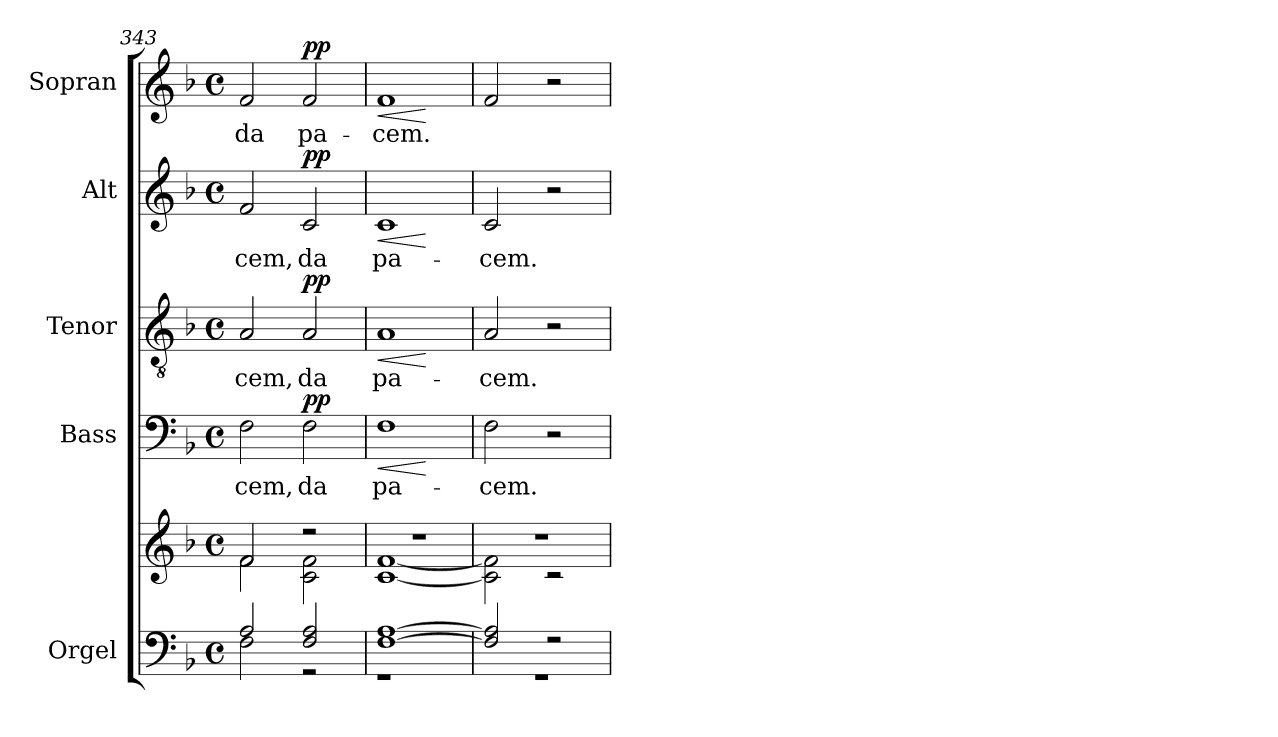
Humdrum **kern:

**kern	**kern	**kern	**text	**dynam	**kern	**text	**dynam	**kern	**text	**dynam	**kern	**text	**dynam
*part5	*part5	*part4	*part4	*part4	*part3	*part3	*part3	*part2	*part2	*part2	*part1	*part1	*part1
*staff6	*staff5	*staff4	*staff4	*staff4	*staff3	*staff3	*staff3	*staff2	*staff2	*staff2	*staff1	*staff1	*staff1
*I"Orgel	*	*I"Bass	*	*	*I"Tenor	*	*	*I"Alt	*	*	*I"Sopran	*	*
*I'Org.	*	*I'B.	*	*	*I'T.	*	*	*I'A.	*	*	*I'S.	*	*
*clefF4	*clefG2	*clefF4	*	*	*clefGv2	*	*	*clefG2	*	*	*clefG2	*	*
*k[b-]	*k[b-]	*k[b-]	*	*	*k[b-]	*	*	*k[b-]	*	*	*k[b-]	*	*
*F:	*F:	*F:	*	*	*F:	*	*	*F:	*	*	*F:	*	*
*M4/4	*M4/4	*M4/4	*	*	*M4/4	*	*	*M4/4	*	*	*M4/4	*	*
*met(c)	*met(c)	*met(c)	*	*	*met(c)	*	*	*met(c)	*	*	*met(c)	*	*
=343	=343	=343	=343	=343	=343	=343	=343	=343	=343	=343	=343	=343	=343
*^	*^	*	*	*	*	*	*	*	*	*	*	*	*
!	!	!	!	!	!LO:LY:b	!	!	!LO:LY:b	!	!	!LO:LY:b	!	!	!LO:LY:b	!
2A/	2F\	2f/	2f\	2F\	-cem,	.	2A/	-cem,	.	2f/	-cem,	.	2f/	da	.
!	!	!	!	!	!LO:LY:b	!LO:DY:a	!	!LO:LY:b	!LO:DY:a	!	!LO:LY:b	!LO:DY:a	!	!LO:LY:b	!LO:DY:a
2F/ 2A/	2rGG	2rdd	2c\ 2f\	2F\	da	pp	2A/	da	pp	2c/	da	pp	2f/	pa-	pp
=344	=344	=344	=344	=344	=344	=344	=344	=344	=344	=344	=344	=344	=344	=344	=344
!	!	!	!	!	!LO:LY:b	!LO:HP:b	!	!	!	!	!	!	!	!	!
!	!	!	!	!	!	!LO:HP:n=1:b	!	!LO:LY:b	!LO:HP:b	!	!	!	!	!	!
!	!	!	!	!	!	!	!	!	!LO:HP:n=1:b	!	!LO:LY:b	!LO:HP:b	!	!	!
!	!	!	!	!	!	!	!	!	!	!	!	!LO:HP:n=1:b	!	!LO:LY:b	!LO:HP:b
!	!	!	!	!	!	!	!	!	!	!	!	!	!	!	!LO:HP:n=1:b
[>1F [>1A	1rGG	1rdd	[<1c [<1f	1F	pa-	< >	1A	pa-	< >	1c	pa-	< >	1f	-cem.	< >
*v	*v	*	*	*	*	*	*	*	*	*	*	*	*	*	*
*	*v	*v	*	*	*	*	*	*	*	*	*	*	*	*
.	.	.	.	[	.	.	[	.	.	[	.	.	[
=345	=345	=345	=345	=345	=345	=345	=345	=345	=345	=345	=345	=345	=345
*^	*^	*	*	*	*	*	*	*	*	*	*	*	*
!	!	!	!	!	!LO:LY:b	!	!	!LO:LY:b	!	!	!LO:LY:b	!	!	!	!
2F/] 2A/]	1rGG	1rdd	2c\] 2f\]	2F\	-cem.	.	2A/	-cem.	.	2c/	-cem.	.	2f/	.	.
2rF	.	.	2rc	2r	.	]	2r	.	]	2r	.	]	2r	.	]
*v	*v	*	*	*	*	*	*	*	*	*	*	*	*	*	*
*	*v	*v	*	*	*	*	*	*	*	*	*	*	*	*
=	=	=	=	=	=	=	=	=	=	=	=	=	=
*-	*-	*-	*-	*-	*-	*-	*-	*-	*-	*-	*-	*-	*-
